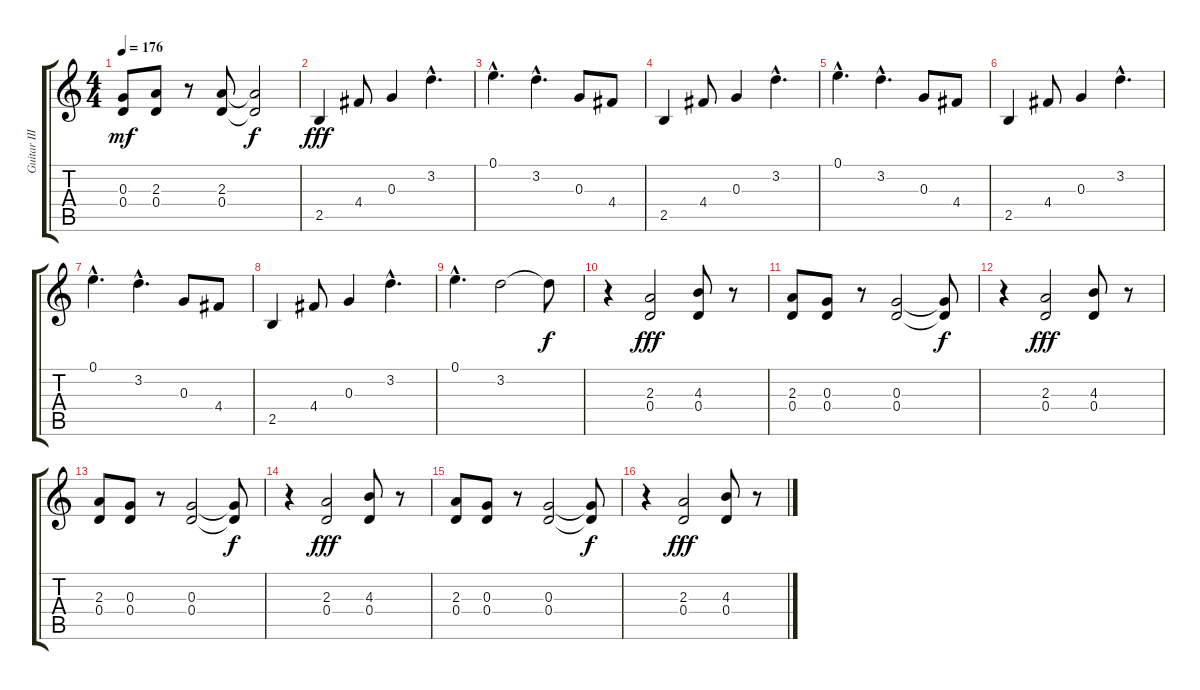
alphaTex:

\track ("Guitar III - overdub" "Guitar III") {instrument overdrivenguitar}
\staff {score tabs}
\tuning (E4 B3 G3 D3 A2 E2) {hide}
\ts (4 4)
\tempo 176
\clef g2
\ks c
(0.3 0.4).8{dy mf} (2.3 0.4).8 r.8 (2.3 0.4).8 (2.3{t} 0.4{t}).2{dy f} |
2.5.4{dy fff} 4.4.8 0.3.4 3.2{hac}.4{d} |
0.1{hac}.4{d} 3.2{hac}.4{d} 0.3.8 4.4.8 |
2.5.4 4.4.8 0.3.4 3.2{hac}.4{d} |
0.1{hac}.4{d} 3.2{hac}.4{d} 0.3.8 4.4.8 |
2.5.4 4.4.8 0.3.4 3.2{hac}.4{d} |
0.1{hac}.4{d} 3.2{hac}.4{d} 0.3.8 4.4.8 |
2.5.4 4.4.8 0.3.4 3.2{hac}.4{d} |
0.1{hac}.4{d} 3.2.2 3.2{t}.8{dy f} |
r.4 (2.3 0.4).2{dy fff} (4.3 0.4).8 r.8 |
(2.3 0.4).8 (0.3 0.4).8 r.8 (0.3 0.4).2 (0.3{t} 0.4{t}).8{dy f} |
r.4 (2.3 0.4).2{dy fff} (4.3 0.4).8 r.8 |
(2.3 0.4).8 (0.3 0.4).8 r.8 (0.3 0.4).2 (0.3{t} 0.4{t}).8{dy f} |
r.4 (2.3 0.4).2{dy fff} (4.3 0.4).8 r.8 |
(2.3 0.4).8 (0.3 0.4).8 r.8 (0.3 0.4).2 (0.3{t} 0.4{t}).8{dy f} |
r.4 (2.3 0.4).2{dy fff} (4.3 0.4).8 r.8
